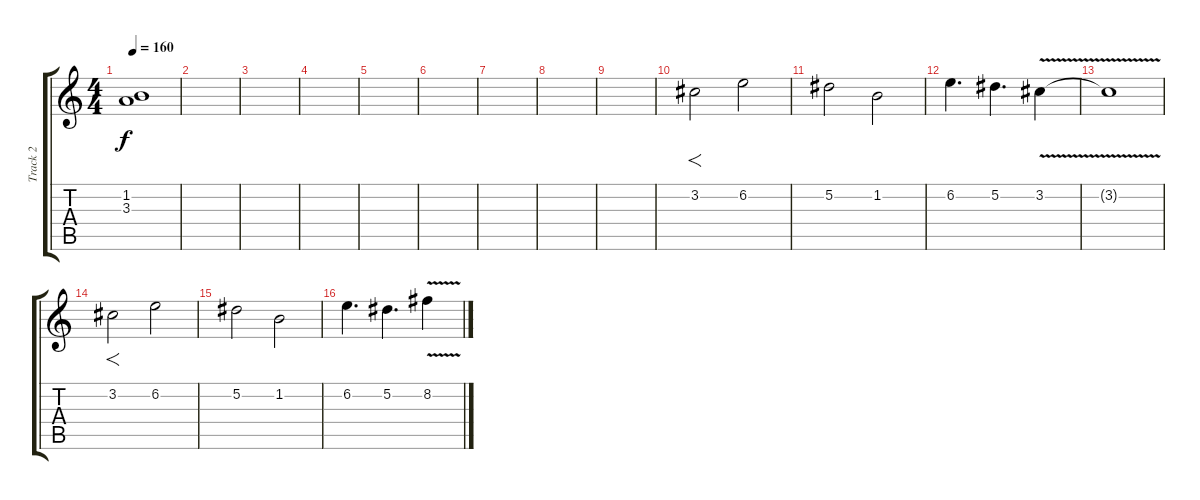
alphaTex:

\track ("Track 2" "Track 2") {instrument distortionguitar}
\staff {score tabs}
\tuning (Eb4 Bb3 Gb3 Db3 Ab2 Eb2) {hide}
\ts (4 4)
\tempo 160
\clef g2
\ks c
(1.2{t} 3.3{t}).1{dy f} |
|
|
|
|
|
|
|
|
3.2.2{f} 6.2.2 |
5.2.2 1.2.2 |
6.2.4{d} 5.2.4{d} 3.2{v}.4 |
3.2{v t}.1 |
3.2.2{f} 6.2.2 |
5.2.2 1.2.2 |
6.2.4{d} 5.2.4{d} 8.2{v}.4
